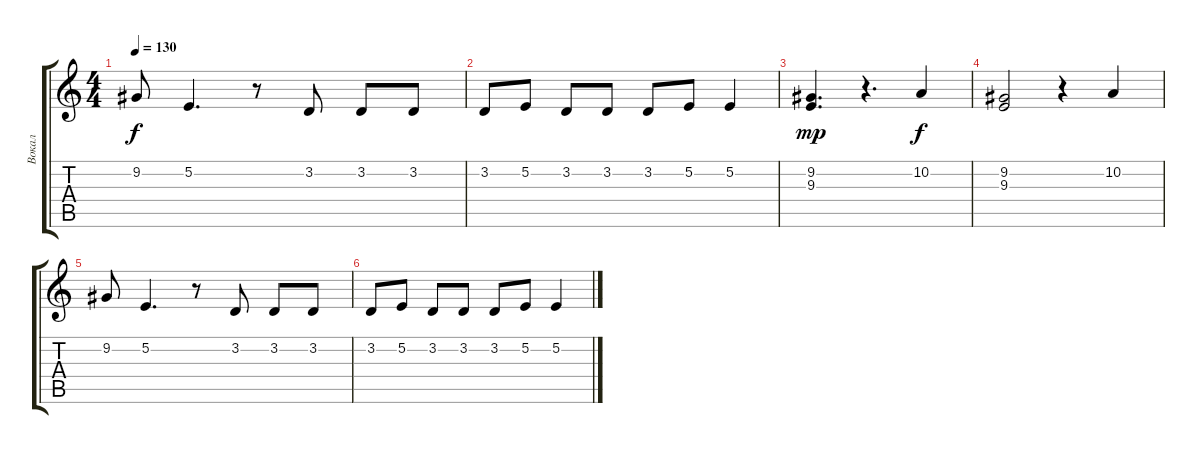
\track ("Вокал" "Вокал") {instrument oboe}
\staff {score tabs}
\tuning (E4 B3 G3 D3 A2 E2) {hide}
\ts (4 4)
\tempo 130
\clef g2
\ks c
9.2.8{dy f} 5.2.4{d} r.8 3.2.8 3.2.8 3.2.8 |
3.2.8 5.2.8 3.2.8 3.2.8 3.2.8 5.2.8 5.2.4 |
(9.2 9.3).4{d dy mp} r.4{d} 10.2.4{dy f} |
(9.2 9.3).2 r.4 10.2.4 |
9.2.8 5.2.4{d} r.8 3.2.8 3.2.8 3.2.8 |
3.2.8 5.2.8 3.2.8 3.2.8 3.2.8 5.2.8 5.2.4
